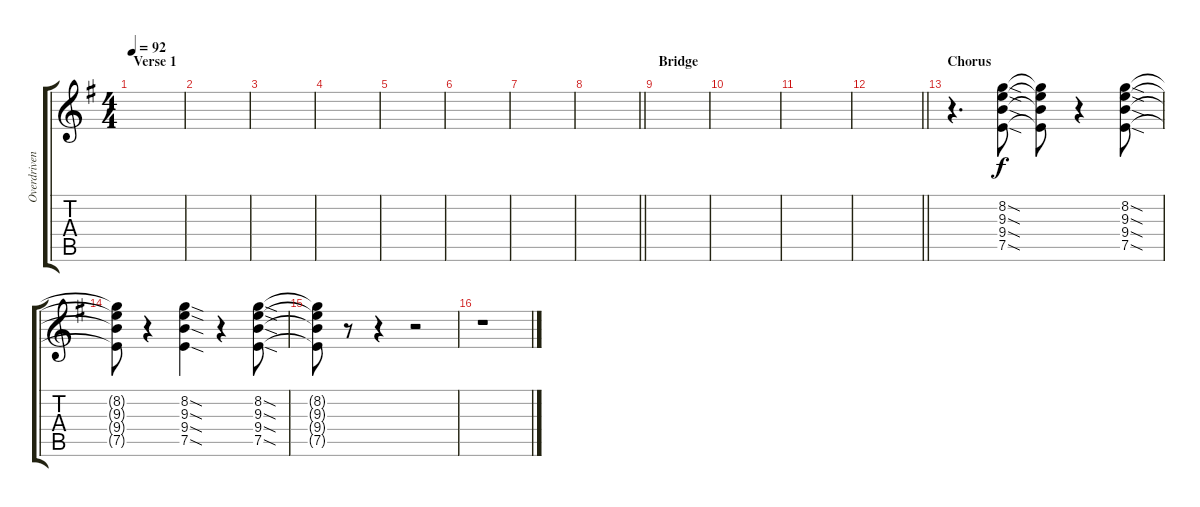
\track ("Overdriven Delay" "Overdriven") {instrument distortionguitar}
\staff {score tabs}
\tuning (E4 B3 G3 D3 A2 E2) {hide}
\ts (4 4)
\section ("" "Verse 1")
\tempo 92
\clef g2
\ks eminor
|
|
|
|
|
|
|
\barLineRight lightlight
|
\section ("" "Bridge")
|
|
|
\barLineRight lightlight
|
\section ("" "Chorus")
r.4{d volume 0} (8.2{sod} 9.3{sod} 9.4{sod} 7.5{sod}).8 (8.2{t} 9.3{t} 9.4{t} 7.5{t}).8 r.4 (8.2{sod} 9.3{sod} 9.4{sod} 7.5{sod}).8 |
(8.2{t} 9.3{t} 9.4{t} 7.5{t}).8 r.4 (8.2{sod} 9.3{sod} 9.4{sod} 7.5{sod}).4 r.4 (8.2{sod} 9.3{sod} 9.4{sod} 7.5{sod}).8 |
(8.2{t} 9.3{t} 9.4{t} 7.5{t}).8 r.8 r.4 r.2 |
r.1
